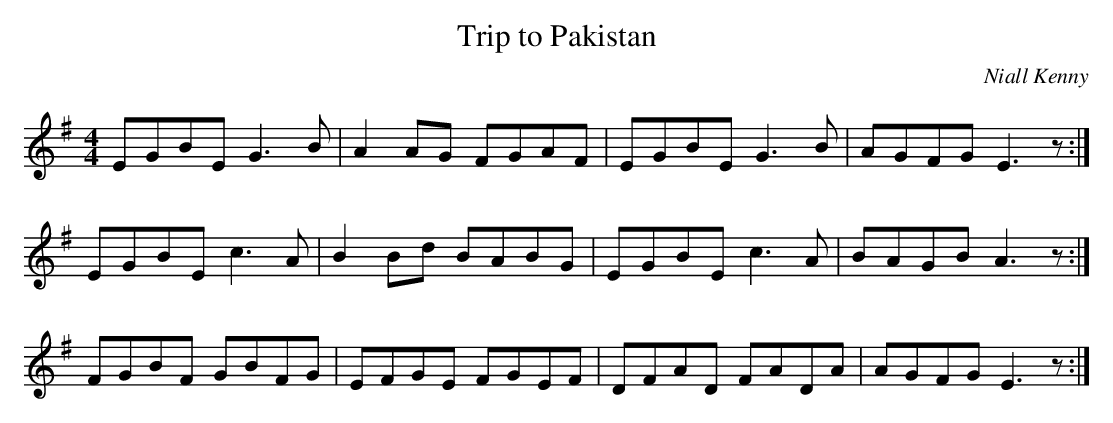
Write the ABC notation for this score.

X:1
T:Trip to Pakistan
C:Niall Kenny
L:1/8
M:4/4
K:Em
EGBE G3 B|A2 AG FGAF|EGBE G3 B|AGFG E3 z:|
EGBE c3 A|B2 Bd BABG|EGBE c3 A|BAGB A3 z:|
FGBF GBFG|EFGE FGEF|DFAD FADA|AGFG E3 z:|
